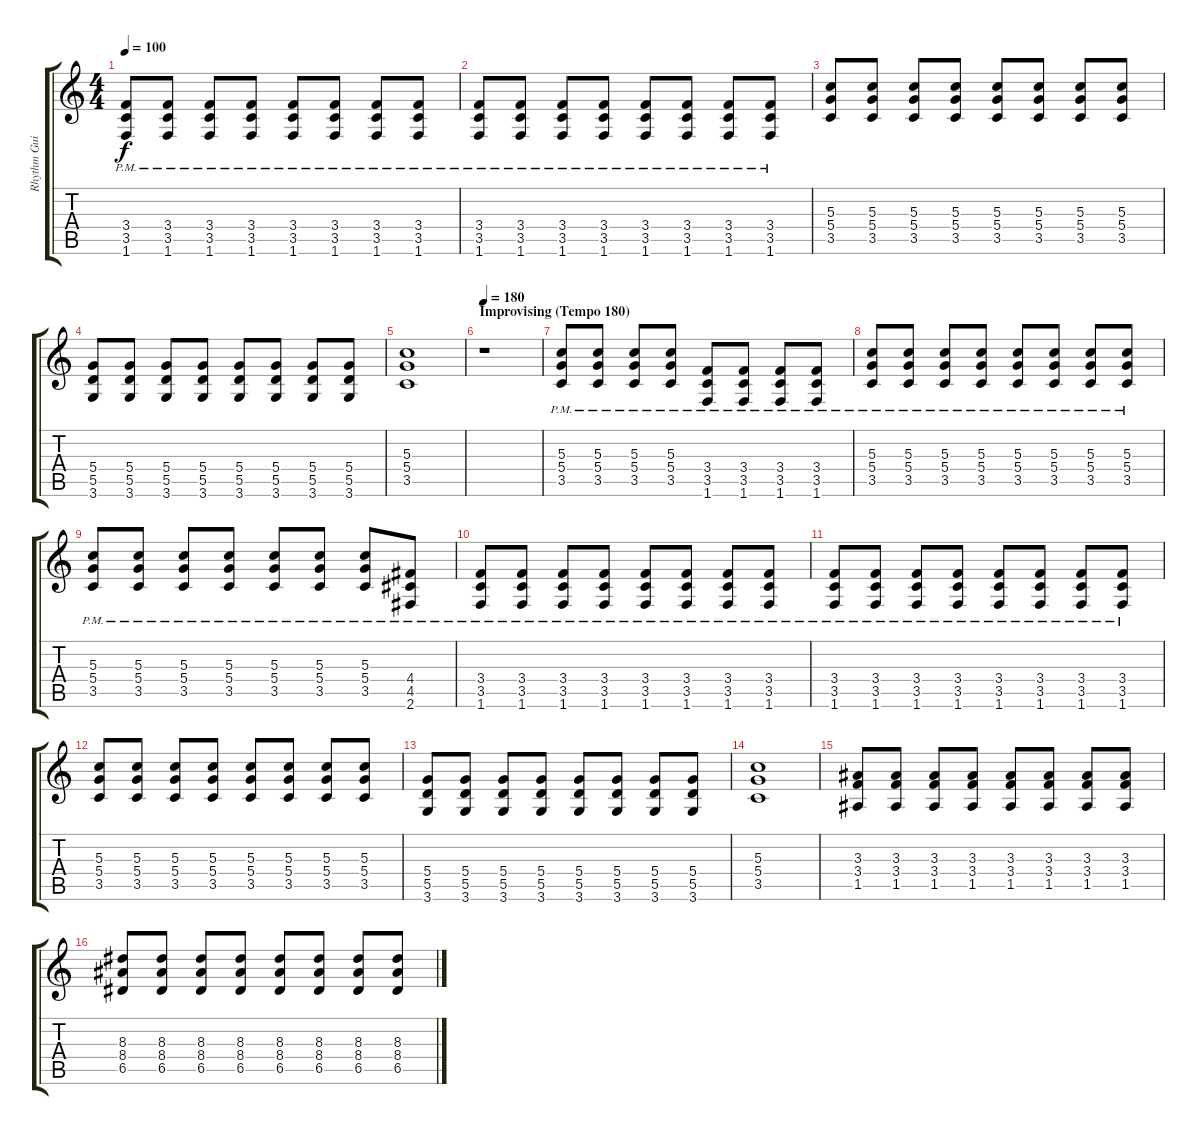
\track ("Rhythm Guitar" "Rhythm Gui") {instrument distortionguitar}
\staff {score tabs}
\tuning (E4 B3 G3 D3 A2 E2) {hide}
\ts (4 4)
\tempo 100
\clef g2
\ks c
(3.4{pm} 3.5{pm} 1.6{pm}).8{dy f} (3.4{pm} 3.5{pm} 1.6{pm}).8 (3.4{pm} 3.5{pm} 1.6{pm}).8 (3.4{pm} 3.5{pm} 1.6{pm}).8 (3.4{pm} 3.5{pm} 1.6{pm}).8 (3.4{pm} 3.5{pm} 1.6{pm}).8 (3.4{pm} 3.5{pm} 1.6{pm}).8 (3.4{pm} 3.5{pm} 1.6{pm}).8 |
(3.4{pm} 3.5{pm} 1.6{pm}).8 (3.4{pm} 3.5{pm} 1.6{pm}).8 (3.4{pm} 3.5{pm} 1.6{pm}).8 (3.4{pm} 3.5{pm} 1.6{pm}).8 (3.4{pm} 3.5{pm} 1.6{pm}).8 (3.4{pm} 3.5{pm} 1.6{pm}).8 (3.4{pm} 3.5{pm} 1.6{pm}).8 (3.4{pm} 3.5{pm} 1.6{pm}).8 |
(5.3 5.4 3.5).8 (5.3 5.4 3.5).8 (5.3 5.4 3.5).8 (5.3 5.4 3.5).8 (5.3 5.4 3.5).8 (5.3 5.4 3.5).8 (5.3 5.4 3.5).8 (5.3 5.4 3.5).8 |
(5.4 5.5 3.6).8 (5.4 5.5 3.6).8 (5.4 5.5 3.6).8 (5.4 5.5 3.6).8 (5.4 5.5 3.6).8 (5.4 5.5 3.6).8 (5.4 5.5 3.6).8 (5.4 5.5 3.6).8 |
(5.3 5.4 3.5).1 |
\section ("" "Improvising (Tempo 180)")
\tempo 180
r.1 |
(5.3{pm} 5.4{pm} 3.5{pm}).8 (5.3{pm} 5.4{pm} 3.5{pm}).8 (5.3{pm} 5.4{pm} 3.5{pm}).8 (5.3 5.4{pm} 3.5{pm}).8 (3.4{pm} 3.5{pm} 1.6{pm}).8 (3.4 3.5{pm} 1.6{pm}).8 (3.4{pm} 3.5{pm} 1.6).8 (3.4 3.5{pm} 1.6{pm}).8 |
(5.3{pm} 5.4{pm} 3.5{pm}).8 (5.3{pm} 5.4{pm} 3.5{pm}).8 (5.3{pm} 5.4{pm} 3.5{pm}).8 (5.3{pm} 5.4{pm} 3.5{pm}).8 (5.3{pm} 5.4{pm} 3.5{pm}).8 (5.3{pm} 5.4{pm} 3.5{pm}).8 (5.3{pm} 5.4{pm} 3.5{pm}).8 (5.3{pm} 5.4{pm} 3.5{pm}).8 |
(5.3{pm} 5.4{pm} 3.5{pm}).8 (5.3{pm} 5.4{pm} 3.5{pm}).8 (5.3{pm} 5.4{pm} 3.5{pm}).8 (5.3{pm} 5.4{pm} 3.5{pm}).8 (5.3{pm} 5.4{pm} 3.5{pm}).8 (5.3{pm} 5.4{pm} 3.5{pm}).8 (5.3{pm} 5.4{pm} 3.5{pm}).8 (4.4{pm} 4.5{pm} 2.6{pm}).8 |
(3.4{pm} 3.5{pm} 1.6{pm}).8 (3.4{pm} 3.5{pm} 1.6{pm}).8 (3.4{pm} 3.5{pm} 1.6{pm}).8 (3.4{pm} 3.5{pm} 1.6{pm}).8 (3.4{pm} 3.5{pm} 1.6{pm}).8 (3.4{pm} 3.5{pm} 1.6{pm}).8 (3.4{pm} 3.5{pm} 1.6{pm}).8 (3.4{pm} 3.5{pm} 1.6{pm}).8 |
(3.4{pm} 3.5{pm} 1.6{pm}).8 (3.4{pm} 3.5{pm} 1.6{pm}).8 (3.4{pm} 3.5{pm} 1.6{pm}).8 (3.4{pm} 3.5{pm} 1.6{pm}).8 (3.4{pm} 3.5{pm} 1.6{pm}).8 (3.4{pm} 3.5{pm} 1.6{pm}).8 (3.4{pm} 3.5{pm} 1.6{pm}).8 (3.4{pm} 3.5{pm} 1.6{pm}).8 |
(5.3 5.4 3.5).8 (5.3 5.4 3.5).8 (5.3 5.4 3.5).8 (5.3 5.4 3.5).8 (5.3 5.4 3.5).8 (5.3 5.4 3.5).8 (5.3 5.4 3.5).8 (5.3 5.4 3.5).8 |
(5.4 5.5 3.6).8 (5.4 5.5 3.6).8 (5.4 5.5 3.6).8 (5.4 5.5 3.6).8 (5.4 5.5 3.6).8 (5.4 5.5 3.6).8 (5.4 5.5 3.6).8 (5.4 5.5 3.6).8 |
(5.3 5.4 3.5).1 |
(3.3 3.4 1.5).8 (3.3 3.4 1.5).8 (3.3 3.4 1.5).8 (3.3 3.4 1.5).8 (3.3 3.4 1.5).8 (3.3 3.4 1.5).8 (3.3 3.4 1.5).8 (3.3 3.4 1.5).8 |
(8.3 8.4 6.5).8 (8.3 8.4 6.5).8 (8.3 8.4 6.5).8 (8.3 8.4 6.5).8 (8.3 8.4 6.5).8 (8.3 8.4 6.5).8 (8.3 8.4 6.5).8 (8.3 8.4 6.5).8
